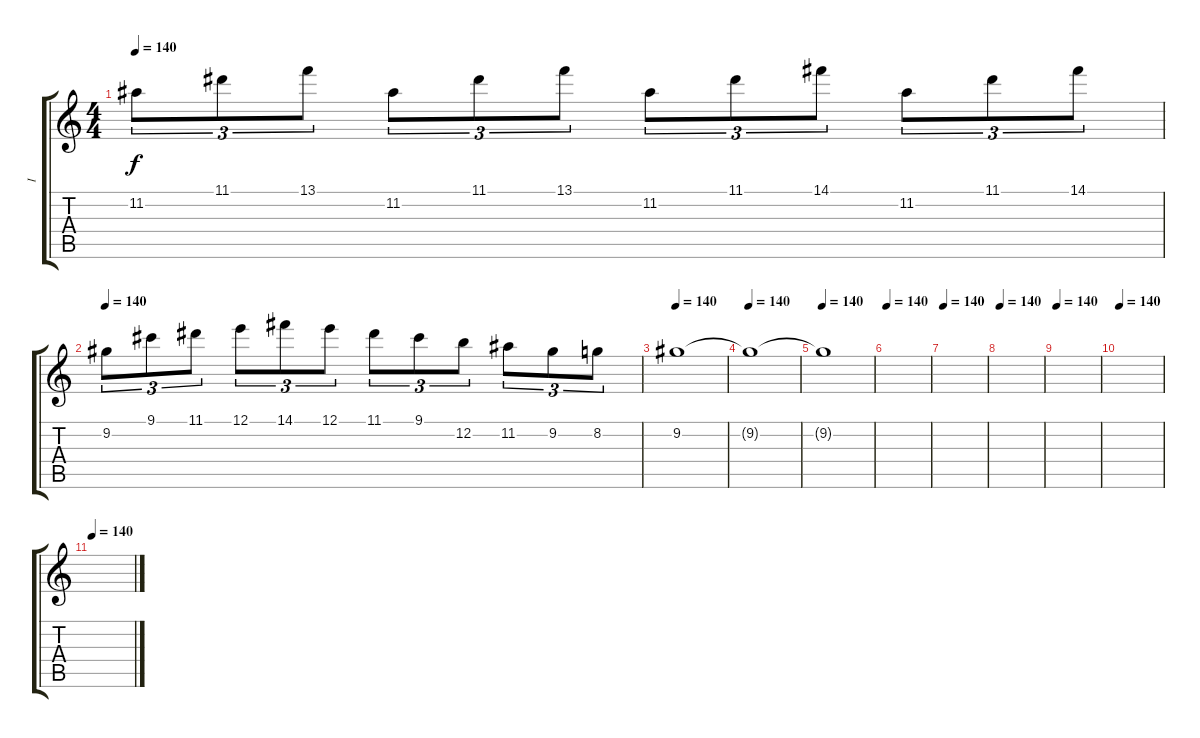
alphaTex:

\track ("I" "I") {instrument distortionguitar}
\staff {score tabs}
\tuning (E4 B3 G3 D3 A2 E2) {hide}
\ts (4 4)
\tempo 140
\clef g2
\ks c
11.2.8{tu (3 2) dy f} 11.1.8{tu (3 2)} 13.1.8{tu (3 2)} 11.2.8{tu (3 2)} 11.1.8{tu (3 2)} 13.1.8{tu (3 2)} 11.2.8{tu (3 2)} 11.1.8{tu (3 2)} 14.1.8{tu (3 2)} 11.2.8{tu (3 2)} 11.1.8{tu (3 2)} 14.1.8{tu (3 2)} |
\tempo 140
9.2.8{tu (3 2)} 9.1.8{tu (3 2)} 11.1.8{tu (3 2)} 12.1.8{tu (3 2)} 14.1.8{tu (3 2)} 12.1.8{tu (3 2)} 11.1.8{tu (3 2)} 9.1.8{tu (3 2)} 12.2.8{tu (3 2)} 11.2.8{tu (3 2)} 9.2.8{tu (3 2)} 8.2.8{tu (3 2)} |
\tempo 140
9.2.1 |
\tempo 120
\tempo 140
9.2{t}.1{volume 0} |
\tempo 120
\tempo 140
9.2{t}.1 |
\tempo 120
\tempo 140
|
\tempo 120
\tempo 140
|
\tempo 120
\tempo 140
|
\tempo 120
\tempo 140
|
\tempo 120
\tempo 140
|
\tempo 120
\tempo 140
